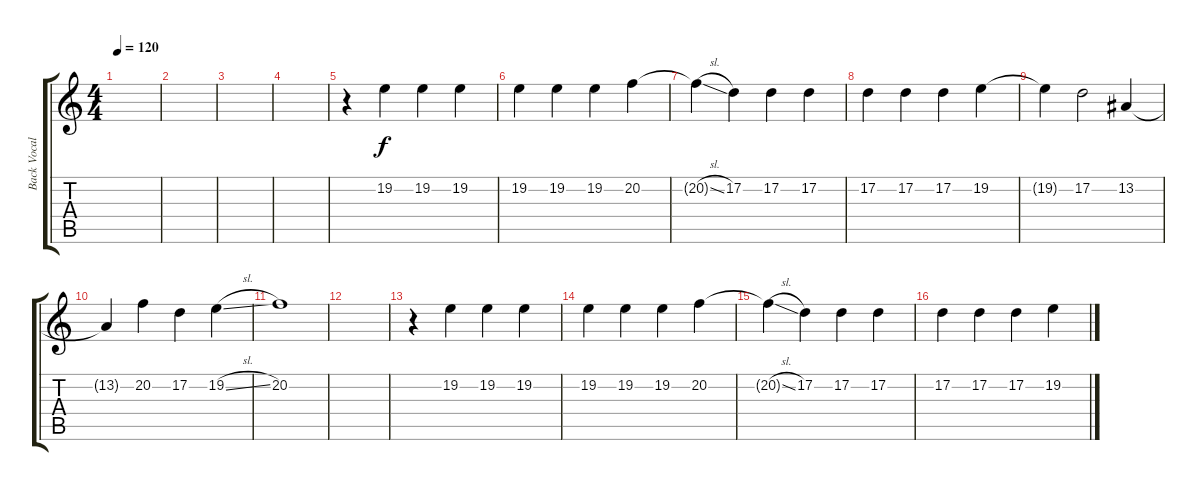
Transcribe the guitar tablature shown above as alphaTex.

\track ("Back Vocal" "Back Vocal") {instrument lead2sawtooth}
\staff {score tabs}
\tuning (D4 A3 F3 C3 G2 D2) {hide}
\ts (4 4)
\tempo 120
\clef g2
\ks c
|
|
|
|
r.4 19.2.4 19.2.4 19.2.4 |
19.2.4 19.2.4 19.2.4 20.2.4 |
20.2{sl t}.4 17.2.4 17.2.4 17.2.4 |
17.2.4 17.2.4 17.2.4 19.2.4 |
19.2{t}.4 17.2.2 13.2.4 |
13.2{t}.4 20.2.4 17.2.4 19.2{sl}.4 |
20.2.1 |
|
r.4 19.2.4 19.2.4 19.2.4 |
19.2.4 19.2.4 19.2.4 20.2.4 |
20.2{sl t}.4 17.2.4 17.2.4 17.2.4 |
17.2.4 17.2.4 17.2.4 19.2.4
